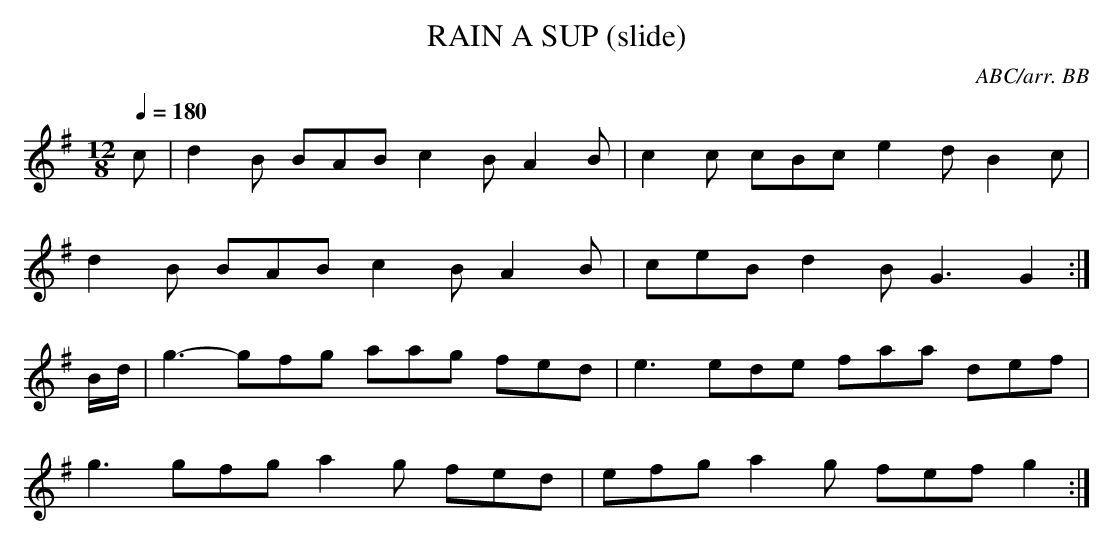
X:1
T:RAIN A SUP (slide)
C:ABC/arr. BB
Q:1/4=180
L:1/8
M:12/8
K:G
c|d2B BAB c2B A2B|c2c cBc e2d B2c |
d2B BAB c2B A2B|ceB d2B G3 G2 :|
B/d/|g3-gfg aag fed|e3 ede faa def|
g3 gfg a2g fed|efg a2g fef g2 :|
